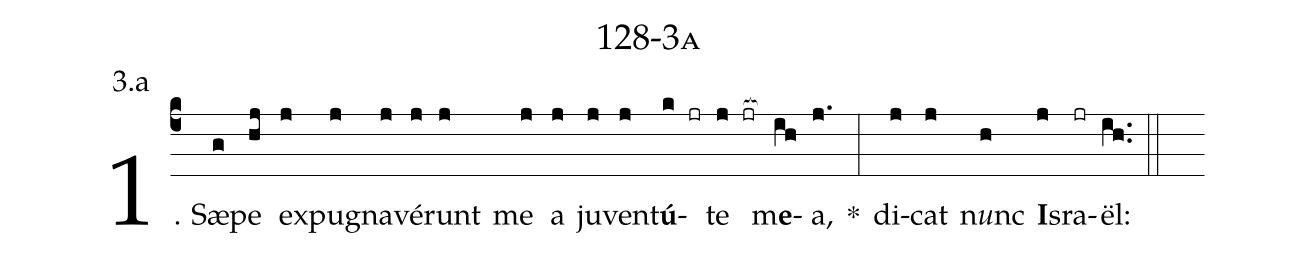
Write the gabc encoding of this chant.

name: 128-3a;
annotation: 3.a;
%%
(c4)1. Sæ(g)pe(hj) ex(j)pu(j)gna(j)vé(j)runt(j) me(j) a(j) ju(j)ven(j)t<b>ú</b>(k jr)te(j jr[ocb:1{]) m<b>e</b>(ih[ocb:0}])a,(j.) *(:) di(j)cat(j) n<i>u</i>nc(h) <b>I</b>s(j)ra(jr)ël:(ih..) (::)
